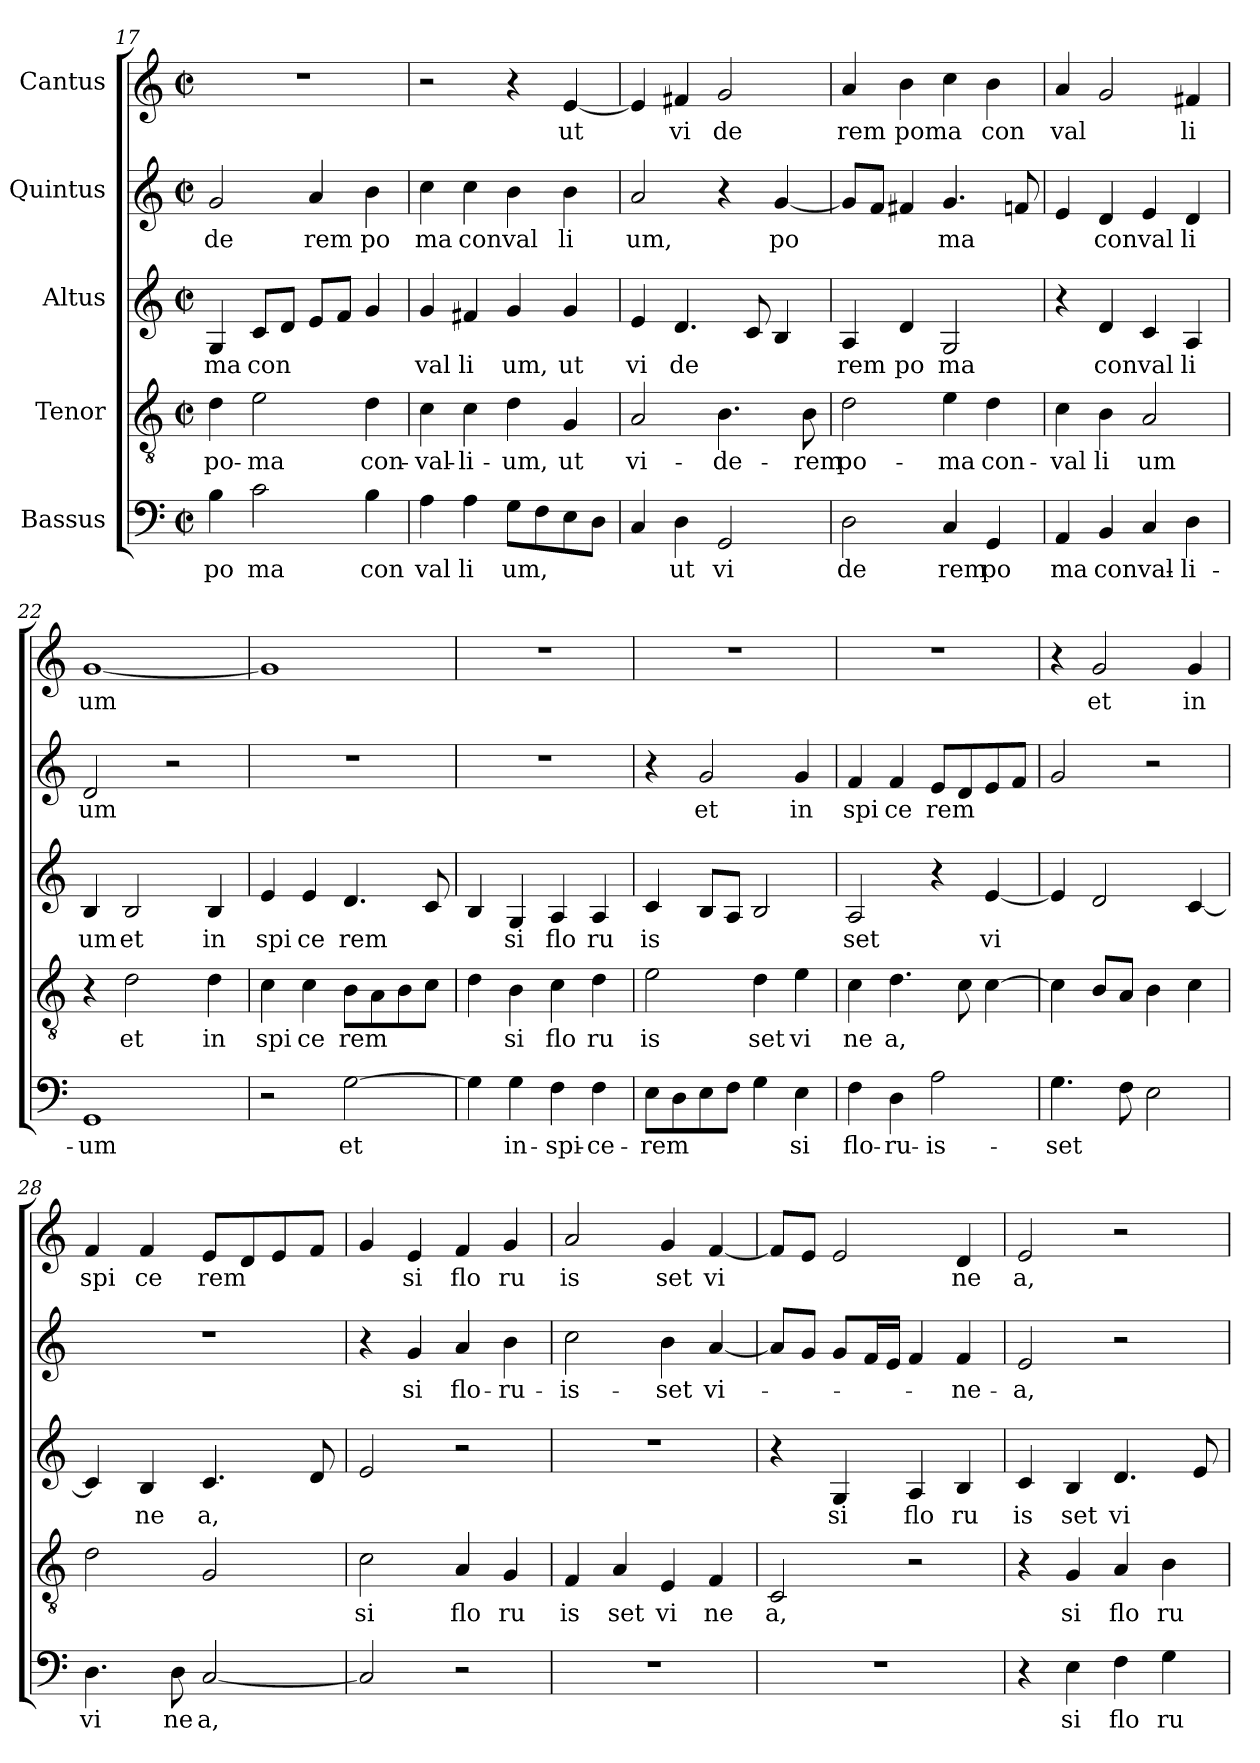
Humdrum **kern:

**kern	**text	**kern	**text	**kern	**text	**kern	**text	**kern	**text
*part5	*part5	*part4	*part4	*part3	*part3	*part2	*part2	*part1	*part1
*staff5	*staff5	*staff4	*staff4	*staff3	*staff3	*staff2	*staff2	*staff1	*staff1
*I"Bassus	*	*I"Tenor	*	*I"Altus	*	*I"Quintus	*	*I"Cantus	*
*clefF4	*	*clefGv2	*	*clefG2	*	*clefG2	*	*clefG2	*
*M2/2	*	*M2/2	*	*M2/2	*	*M2/2	*	*M2/2	*
*met(c|)	*	*met(c|)	*	*met(c|)	*	*met(c|)	*	*met(c|)	*
=17	=17	=17	=17	=17	=17	=17	=17	=17	=17
!	!LO:LY:b:cj	!	!LO:LY:b:cj	!	!LO:LY:b:cj	!	!LO:LY:b:cj	!	!
4B\	po	4d\	po-	4G/	ma	2g/	de	1r	.
!	!LO:LY:b:cj	!	!LO:LY:b:cj	!	!LO:LY:b	!	!	!	!
2c\	ma	2e\	-ma	8c/L	con	.	.	.	.
.	.	.	.	8d/J	.	.	.	.	.
!	!	!	!	!	!	!	!LO:LY:b:cj	!	!
.	.	.	.	8e/L	.	4a/	rem	.	.
.	.	.	.	8f/J	.	.	.	.	.
!	!LO:LY:b:cj	!	!LO:LY:b:cj	!	!	!	!LO:LY:b:cj	!	!
4B\	con	4d\	con-	4g/	.	4b\	po	.	.
=18	=18	=18	=18	=18	=18	=18	=18	=18	=18
!	!LO:LY:b:cj	!	!LO:LY:b:cj	!	!LO:LY:b:cj	!	!LO:LY:b:cj	!	!
4A\	val	4c\	-val-	4g/	val	4cc\	ma	2r	.
!	!LO:LY:b:cj	!	!LO:LY:b:cj	!	!LO:LY:b:cj	!	!LO:LY:b:cj	!	!
4A\	li	4c\	-li-	4f#X/	li	4cc\	conval	.	.
!	!LO:LY:b	!	!LO:LY:b:cj	!	!LO:LY:b:cj	!	!	!	!
8G\L	um,	4d\	-um,	4g/	um,	4b\	.	4r	.
8F\	.	.	.	.	.	.	.	.	.
!	!	!	!LO:LY:b:cj	!	!LO:LY:b:cj	!	!LO:LY:b:cj	!	!LO:LY:b:cj
8E\	.	4G/	ut	4g/	ut	4b\	li	[<4e/	ut
8D\J	.	.	.	.	.	.	.	.	.
=19	=19	=19	=19	=19	=19	=19	=19	=19	=19
!	!	!	!LO:LY:b:cj	!	!LO:LY:b:cj	!	!LO:LY:b:cj	!	!
4C/	.	2A/	vi-	4e/	vi	2a/	um,	4e/]	.
!	!LO:LY:b:cj	!	!	!	!LO:LY:b:cj	!	!	!	!LO:LY:b:cj
4D\	ut	.	.	4.d/	de	.	.	4f#X/	vi
!	!LO:LY:b:cj	!	!LO:LY:b:cj	!	!	!	!	!	!LO:LY:b:cj
2GG/	vi	4.B\	-de-	.	.	4r	.	2g/	de
.	.	.	.	8c/	.	.	.	.	.
!	!	!	!	!	!	!	!LO:LY:b:cj	!	!
.	.	.	.	4B/	.	[<4g/	po	.	.
!	!	!	!LO:LY:b:cj	!	!	!	!	!	!
.	.	8B\	-rem	.	.	.	.	.	.
=20	=20	=20	=20	=20	=20	=20	=20	=20	=20
!	!LO:LY:b:cj	!	!LO:LY:b:cj	!	!LO:LY:b:cj	!	!	!	!LO:LY:b:cj
2D\	de	2d\	po-	4A/	rem	8g/L]	.	4a/	rem
.	.	.	.	.	.	8f/J	.	.	.
!	!	!	!	!	!LO:LY:b:cj	!	!	!	!LO:LY:b
.	.	.	.	4d/	po	4f#X/	.	4b\	poma
!	!LO:LY:b:cj	!	!LO:LY:b:cj	!	!LO:LY:b:cj	!	!LO:LY:b	!	!
4C/	rem	4e\	-ma	2G/	ma	4.g/	ma	4cc\	.
!	!LO:LY:b:cj	!	!LO:LY:b:cj	!	!	!	!	!	!LO:LY:b:cj
4GG/	po	4d\	con-	.	.	.	.	4b\	con
.	.	.	.	.	.	8fn/	.	.	.
!!LO:PB:g=z
=21	=21	=21	=21	=21	=21	=21	=21	=21	=21
!	!LO:LY:b:cj	!	!LO:LY:b:cj	!	!	!	!	!	!LO:LY:b
4AA/	ma	4c\	-val	4r	.	4e/	.	4a/	val
!	!LO:LY:b:cj	!	!LO:LY:b:cj	!	!LO:LY:b:cj	!	!LO:LY:b:cj	!	!
4BB/	conval-	4B\	li	4d/	conval	4d/	conval	2g/	.
!	!	!	!LO:LY:b:cj	!	!	!	!	!	!
4C/	.	2A/	um	4c/	.	4e/	.	.	.
!	!LO:LY:b:cj	!	!	!	!LO:LY:b:cj	!	!LO:LY:b:cj	!	!LO:LY:b:cj
4D\	-li-	.	.	4A/	li	4d/	li	4f#X/	li
=22	=22	=22	=22	=22	=22	=22	=22	=22	=22
!	!LO:LY:b:cj	!	!	!	!LO:LY:b:cj	!	!LO:LY:b:cj	!	!LO:LY:b:cj
1GG	-um	4r	.	4B/	um	2d/	um	[<1g	um
!	!	!	!LO:LY:b:cj	!	!LO:LY:b:cj	!	!	!	!
.	.	2d\	et	2B/	et	.	.	.	.
.	.	.	.	.	.	2r	.	.	.
!	!	!	!LO:LY:b:cj	!	!LO:LY:b:cj	!	!	!	!
.	.	4d\	in	4B/	in	.	.	.	.
=23	=23	=23	=23	=23	=23	=23	=23	=23	=23
!	!	!	!LO:LY:b:cj	!	!LO:LY:b:cj	!	!	!	!
2r	.	4c\	spi	4e/	spi	1r	.	1g]	.
!	!	!	!LO:LY:b:cj	!	!LO:LY:b:cj	!	!	!	!
.	.	4c\	ce	4e/	ce	.	.	.	.
!	!LO:LY:b:cj	!	!LO:LY:b	!	!LO:LY:b	!	!	!	!
[>2G\	et	8B\L	rem	4.d/	rem	.	.	.	.
.	.	8A\	.	.	.	.	.	.	.
.	.	8B\	.	.	.	.	.	.	.
.	.	8c\J	.	8c/	.	.	.	.	.
=24	=24	=24	=24	=24	=24	=24	=24	=24	=24
4G\]	.	4d\	.	4B/	.	1r	.	1r	.
!	!LO:LY:b:cj	!	!LO:LY:b:cj	!	!LO:LY:b:cj	!	!	!	!
4G\	in-	4B\	si	4G/	si	.	.	.	.
!	!LO:LY:b:cj	!	!LO:LY:b:cj	!	!LO:LY:b:cj	!	!	!	!
4F\	-spi-	4c\	flo	4A/	flo	.	.	.	.
!	!LO:LY:b:cj	!	!LO:LY:b:cj	!	!LO:LY:b:cj	!	!	!	!
4F\	-ce-	4d\	ru	4A/	ru	.	.	.	.
=25	=25	=25	=25	=25	=25	=25	=25	=25	=25
!	!LO:LY:b	!	!LO:LY:b:cj	!	!LO:LY:b:cj	!	!	!	!
8E\L	-rem	2e\	is	4c/	is	4r	.	1r	.
8D\	.	.	.	.	.	.	.	.	.
!	!	!	!	!	!	!	!LO:LY:b:cj	!	!
8E\	.	.	.	8B/L	.	2g/	et	.	.
8F\J	.	.	.	8A/J	.	.	.	.	.
!	!	!	!LO:LY:b:cj	!	!	!	!	!	!
4G\	.	4d\	set	2B/	.	.	.	.	.
!	!LO:LY:b:cj	!	!LO:LY:b:cj	!	!	!	!LO:LY:b:cj	!	!
4E\	si	4e\	vi	.	.	4g/	in	.	.
=26	=26	=26	=26	=26	=26	=26	=26	=26	=26
!	!LO:LY:b:cj	!	!LO:LY:b:cj	!	!LO:LY:b:cj	!	!LO:LY:b:cj	!	!
4F\	flo-	4c\	ne	2A/	set	4f/	spi	1r	.
!	!LO:LY:b:cj	!	!LO:LY:b:cj	!	!	!	!LO:LY:b:cj	!	!
4D\	-ru-	4.d\	a,	.	.	4f/	ce	.	.
!	!LO:LY:b:cj	!	!	!	!	!	!LO:LY:b	!	!
2A\	-is-	.	.	4r	.	8e/L	rem	.	.
.	.	8c\	.	.	.	8d/	.	.	.
!	!	!	!	!	!LO:LY:b:cj	!	!	!	!
.	.	[>4c\	.	[<4e/	vi	8e/	.	.	.
.	.	.	.	.	.	8f/J	.	.	.
=27	=27	=27	=27	=27	=27	=27	=27	=27	=27
!	!LO:LY:b	!	!	!	!	!	!	!	!
4.G\	-set	4c\]	.	4e/]	.	2g/	.	4r	.
!	!	!	!	!	!	!	!	!	!LO:LY:b:cj
.	.	8B/L	.	2d/	.	.	.	2g/	et
8F\	.	8A/J	.	.	.	.	.	.	.
2E\	.	4B\	.	.	.	2r	.	.	.
!	!	!	!	!	!	!	!	!	!LO:LY:b:cj
.	.	4c\	.	[>4c/	.	.	.	4g/	in
!!LO:LB:g=z
=28	=28	=28	=28	=28	=28	=28	=28	=28	=28
!	!LO:LY:b:cj	!	!	!	!	!	!	!	!LO:LY:b:cj
*^	*	*	*	*	*	*	*	*	*
4.D\	64ryy	vi	2d\	.	4c/]	.	1r	.	4f/	spi
.	2ryy	.	.	.	.	.	.	.	.	.
!	!	!	!	!	!	!LO:LY:b:cj	!	!	!	!LO:LY:b:cj
.	.	.	.	.	4B/	ne	.	.	4f/	ce
!	!	!LO:LY:b:cj	!	!	!	!	!	!	!	!
8D\	.	ne	.	.	.	.	.	.	.	.
!	!	!LO:LY:b:cj	!	!	!	!LO:LY:b:cj	!	!	!	!LO:LY:b
[<2C/	.	a,	2G/	.	4.c/	a,	.	.	8e/L	rem
.	4ryy	.	.	.	.	.	.	.	.	.
.	.	.	.	.	.	.	.	.	8d/	.
.	.	.	.	.	.	.	.	.	8e/	.
.	8...ryy	.	.	.	.	.	.	.	.	.
.	.	.	.	.	8d/	.	.	.	8f/J	.
=29	=29	=29	=29	=29	=29	=29	=29	=29	=29	=29
!	!	!	!	!LO:LY:b:cj	!	!	!	!	!	!
*v	*v	*	*	*	*	*	*	*	*	*
2C/]	.	2c\	si	2e/	.	4r	.	4g/	.
!	!	!	!	!	!	!	!LO:LY:b:cj	!	!LO:LY:b:cj
.	.	.	.	.	.	4g/	si	4e/	si
!	!	!	!LO:LY:b:cj	!	!	!	!LO:LY:b:cj	!	!LO:LY:b:cj
2r	.	4A/	flo	2r	.	4a/	flo-	4f/	flo
!	!	!	!LO:LY:b:cj	!	!	!	!LO:LY:b:cj	!	!LO:LY:b:cj
.	.	4G/	ru	.	.	4b\	-ru-	4g/	ru
=30	=30	=30	=30	=30	=30	=30	=30	=30	=30
!	!	!	!LO:LY:b:cj	!	!	!	!LO:LY:b:cj	!	!LO:LY:b:cj
1r	.	4F/	is	1r	.	2cc\	-is-	2a/	is
!	!	!	!LO:LY:b:cj	!	!	!	!	!	!
.	.	4A/	set	.	.	.	.	.	.
!	!	!	!LO:LY:b:cj	!	!	!	!LO:LY:b:cj	!	!LO:LY:b:cj
.	.	4E/	vi	.	.	4b\	-set	4g/	set
!	!	!	!LO:LY:b:cj	!	!	!	!LO:LY:b:cj	!	!LO:LY:b:cj
.	.	4F/	ne	.	.	[<4a/	vi-	[<4f/	vi
=31	=31	=31	=31	=31	=31	=31	=31	=31	=31
!	!	!	!LO:LY:b:cj	!	!	!	!	!	!
1r	.	2C/	a,	4r	.	8a/L]	.	8f/L]	.
.	.	.	.	.	.	8g/J	.	8e/J	.
!	!	!	!	!	!LO:LY:b:cj	!	!	!	!
.	.	.	.	4G/	si	8g/L	.	2e/	.
.	.	.	.	.	.	16f/	.	.	.
.	.	.	.	.	.	16e/J	.	.	.
!	!	!	!	!	!LO:LY:b:cj	!	!	!	!
.	.	2r	.	4A/	flo	4f/	.	.	.
!	!	!	!	!	!LO:LY:b:cj	!	!LO:LY:b:cj	!	!LO:LY:b:cj
.	.	.	.	4B/	ru	4f/	-ne-	4d/	ne
=32	=32	=32	=32	=32	=32	=32	=32	=32	=32
!	!	!	!	!	!LO:LY:b:cj	!	!LO:LY:b:cj	!	!LO:LY:b:cj
4r	.	4r	.	4c/	is	2e/	-a,	2e/	a,
!	!LO:LY:b:cj	!	!LO:LY:b:cj	!	!LO:LY:b:cj	!	!	!	!
4E\	si	4G/	si	4B/	set	.	.	.	.
!	!LO:LY:b:cj	!	!LO:LY:b:cj	!	!LO:LY:b:cj	!	!	!	!
4F\	flo	4A/	flo	4.d/	vi	2r	.	2r	.
!	!LO:LY:b:cj	!	!LO:LY:b:cj	!	!	!	!	!	!
4G\	ru	4B\	ru	.	.	.	.	.	.
.	.	.	.	8e/	.	.	.	.	.
=	=	=	=	=	=	=	=	=	=
*-	*-	*-	*-	*-	*-	*-	*-	*-	*-
